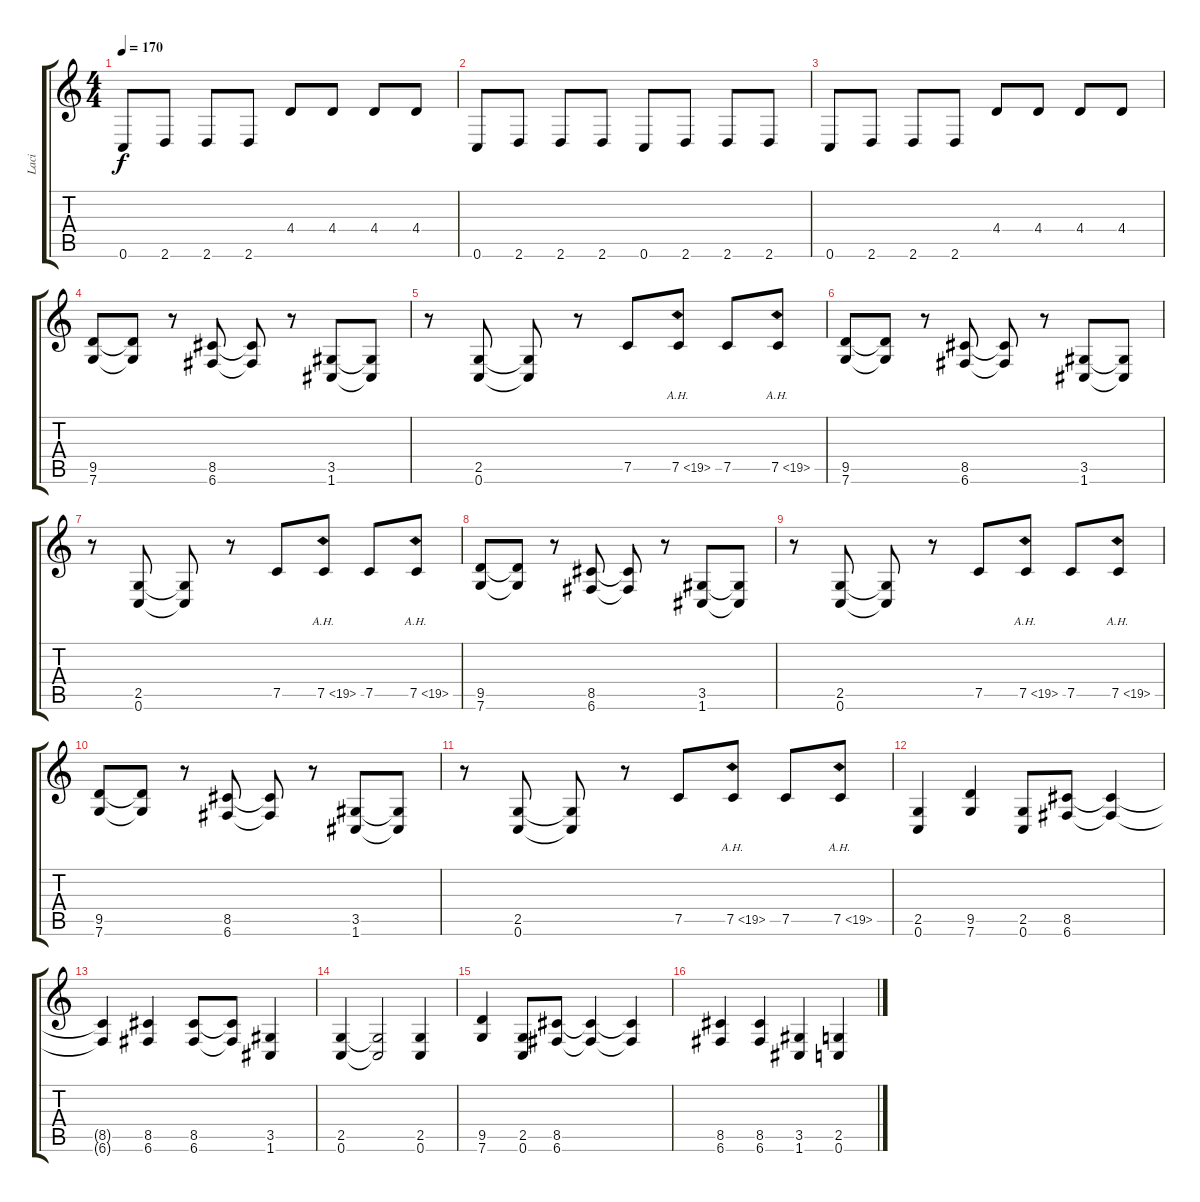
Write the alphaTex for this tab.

\track ("Laci" "Laci") {instrument distortionguitar}
\staff {score tabs}
\tuning (C4 G3 Eb3 Bb2 F2 C2) {hide}
\ts (4 4)
\tempo 170
\clef g2
\ks c
0.6.8{dy f} 2.6.8 2.6.8 2.6.8 4.4.8 4.4.8 4.4.8 4.4.8 |
0.6.8 2.6.8 2.6.8 2.6.8 0.6.8 2.6.8 2.6.8 2.6.8 |
0.6.8 2.6.8 2.6.8 2.6.8 4.4.8 4.4.8 4.4.8 4.4.8 |
(9.5 7.6).8 (9.5{t} 7.6{t}).8 r.8 (8.5 6.6).8 (8.5{t} 6.6{t}).8 r.8 (3.5 1.6).8 (3.5{t} 1.6{t}).8 |
r.8 (2.5 0.6).8 (2.5{t} 0.6{t}).8 r.8 7.5.8 7.5{ah 12}.8 7.5.8 7.5{ah 12}.8 |
(9.5 7.6).8 (9.5{t} 7.6{t}).8 r.8 (8.5 6.6).8 (8.5{t} 6.6{t}).8 r.8 (3.5 1.6).8 (3.5{t} 1.6{t}).8 |
r.8 (2.5 0.6).8 (2.5{t} 0.6{t}).8 r.8 7.5.8 7.5{ah 12}.8 7.5.8 7.5{ah 12}.8 |
(9.5 7.6).8 (9.5{t} 7.6{t}).8 r.8 (8.5 6.6).8 (8.5{t} 6.6{t}).8 r.8 (3.5 1.6).8 (3.5{t} 1.6{t}).8 |
r.8 (2.5 0.6).8 (2.5{t} 0.6{t}).8 r.8 7.5.8 7.5{ah 12}.8 7.5.8 7.5{ah 12}.8 |
(9.5 7.6).8 (9.5{t} 7.6{t}).8 r.8 (8.5 6.6).8 (8.5{t} 6.6{t}).8 r.8 (3.5 1.6).8 (3.5{t} 1.6{t}).8 |
r.8 (2.5 0.6).8 (2.5{t} 0.6{t}).8 r.8 7.5.8 7.5{ah 12}.8 7.5.8 7.5{ah 12}.8 |
(2.5 0.6).4 (9.5 7.6).4 (2.5 0.6).8 (8.5 6.6).8 (8.5{t} 6.6{t}).4 |
(8.5{t} 6.6{t}).4 (8.5 6.6).4 (8.5 6.6).8 (8.5{t} 6.6{t}).8 (3.5 1.6).4 |
(2.5 0.6).4 (2.5{t} 0.6{t}).2 (2.5 0.6).4 |
(9.5 7.6).4 (2.5 0.6).8 (8.5 6.6).8 (8.5{t} 6.6{t}).4 (8.5{t} 6.6{t}).4 |
(8.5 6.6).4 (8.5 6.6).4 (3.5 1.6).4 (2.5 0.6).4
